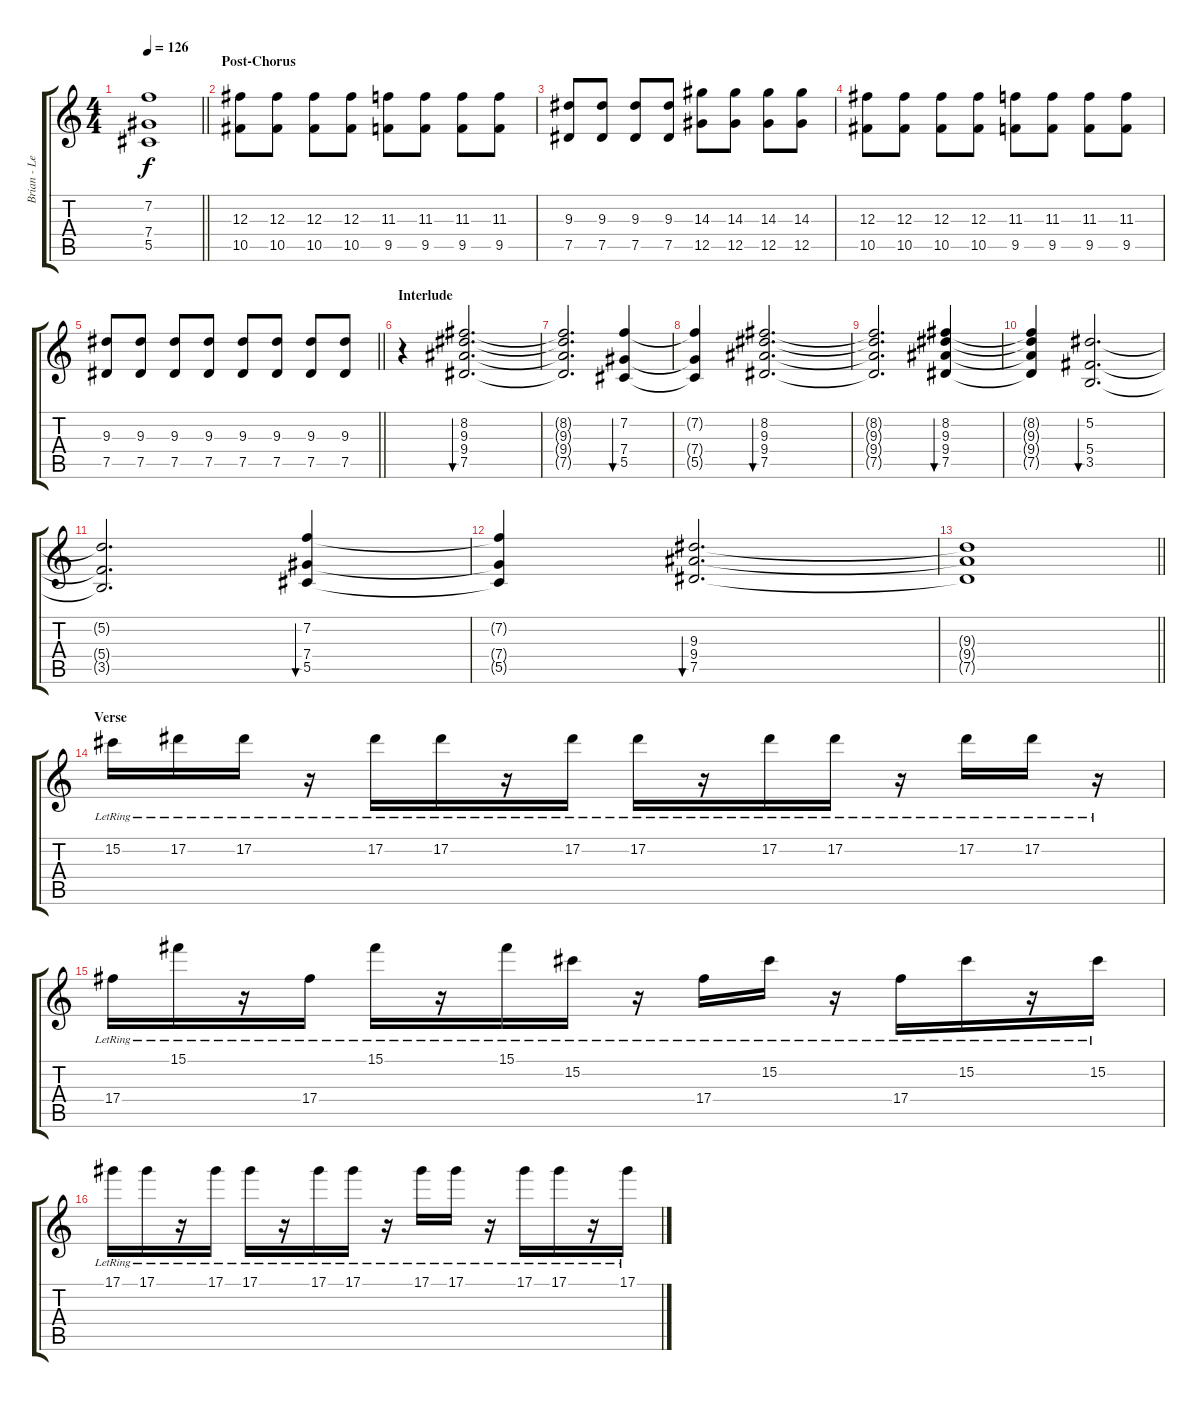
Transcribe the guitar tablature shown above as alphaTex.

\track ("Brian - Lead Guitar" "Brian - Le") {instrument overdrivenguitar}
\staff {score tabs}
\tuning (Eb4 Bb3 Gb3 Db3 Ab2 Eb2) {hide}
\ts (4 4)
\tempo 126
\clef g2
\barLineRight lightlight
\ks c
(7.2 7.4 5.5).1{dy f} |
\section ("" "Post-Chorus")
(12.3 10.5).8{instrument overdrivenguitar} (12.3 10.5).8 (12.3 10.5).8 (12.3 10.5).8 (11.3 9.5).8 (11.3 9.5).8 (11.3 9.5).8 (11.3 9.5).8 |
(9.3 7.5).8 (9.3 7.5).8 (9.3 7.5).8 (9.3 7.5).8 (14.3 12.5).8 (14.3 12.5).8 (14.3 12.5).8 (14.3 12.5).8 |
(12.3 10.5).8 (12.3 10.5).8 (12.3 10.5).8 (12.3 10.5).8 (11.3 9.5).8 (11.3 9.5).8 (11.3 9.5).8 (11.3 9.5).8 |
\barLineRight lightlight
(9.3 7.5).8 (9.3 7.5).8 (9.3 7.5).8 (9.3 7.5).8 (9.3 7.5).8 (9.3 7.5).8 (9.3 7.5).8 (9.3 7.5).8 |
\section ("" "Interlude")
r.4{instrument overdrivenguitar} (8.2 9.3 9.4 7.5).2{d bu 240} |
(8.2{t} 9.3{t} 9.4{t} 7.5{t}).2{d} (7.2 7.4 5.5).4{bu 240} |
(7.2{t} 7.4{t} 5.5{t}).4 (8.2 9.3 9.4 7.5).2{d bu 240} |
(8.2{t} 9.3{t} 9.4{t} 7.5{t}).2{d} (8.2 9.3 9.4 7.5).4{bu 240} |
(8.2{t} 9.3{t} 9.4{t} 7.5{t}).4 (5.2 5.4 3.5).2{d bu 240} |
(5.2{t} 5.4{t} 3.5{t}).2{d} (7.2 7.4 5.5).4{bu 240} |
(7.2{t} 7.4{t} 5.5{t}).4 (9.3 9.4 7.5).2{d bu 240} |
\barLineRight lightlight
(9.3{t} 9.4{t} 7.5{t}).1 |
\section ("" "Verse")
15.2{lr}.16{volume 16 balance 3 instrument electricguitarclean} 17.2{lr}.16 17.2{lr}.16 r.16 17.2{lr}.16 17.2{lr}.16 r.16 17.2{lr}.16 17.2{lr}.16 r.16 17.2{lr}.16 17.2{lr}.16 r.16 17.2{lr}.16 17.2{lr}.16 r.16 |
17.4{lr}.16 15.1{lr}.16 r.16 17.4{lr}.16 15.1{lr}.16 r.16 15.1{lr}.16 15.2{lr}.16 r.16 17.4{lr}.16 15.2{lr}.16 r.16 17.4{lr}.16 15.2{lr}.16 r.16 15.2{lr}.16 |
17.1{lr}.16 17.1{lr}.16 r.16 17.1{lr}.16 17.1{lr}.16 r.16 17.1{lr}.16 17.1{lr}.16 r.16 17.1{lr}.16 17.1{lr}.16 r.16 17.1{lr}.16 17.1{lr}.16 r.16 17.1{lr}.16
